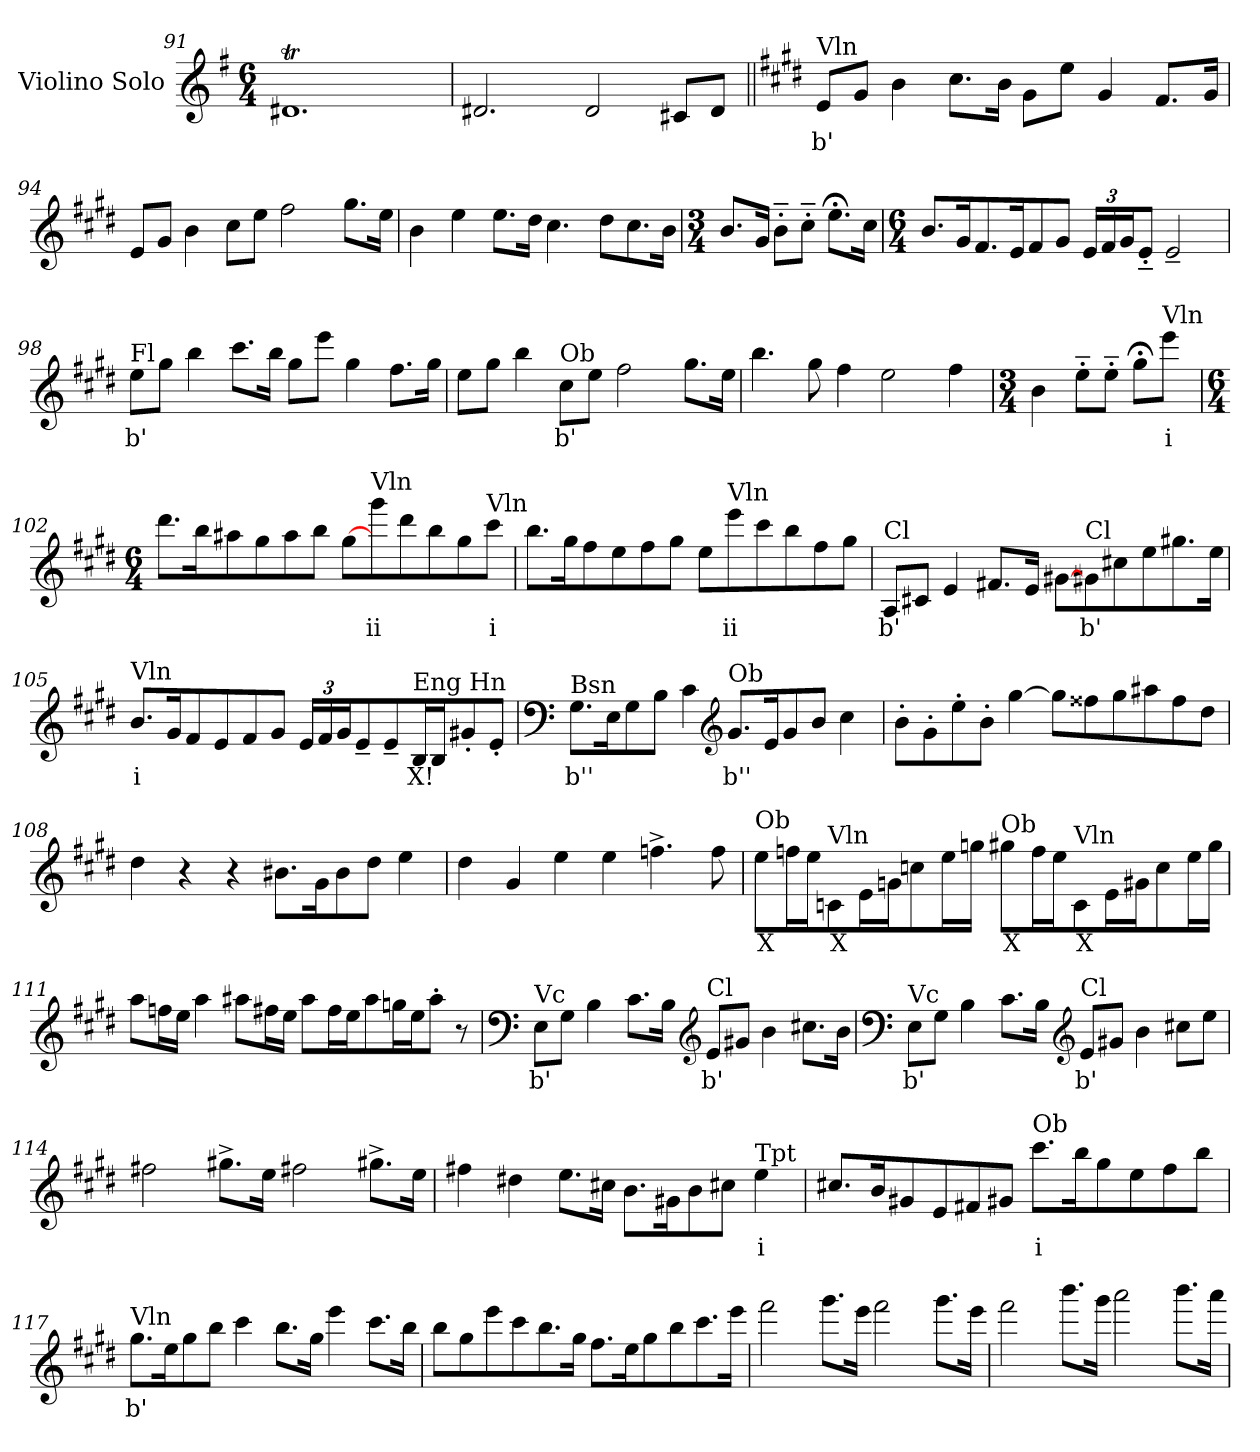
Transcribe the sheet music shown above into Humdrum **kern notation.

**kern	**text
*part1	*part1
*staff1	*staff1
*I"Violino Solo	*
*I'Vln. Solo	*
*clefG2	*
*k[f#]	*
*M6/4	*
=91	=91
1.d#Xt	.
=92	=92
2.d#X	.
2d#TTT	.
8c#X/L	.
8d#/J	.
=93||	=93||
*k[f#c#g#d#]	*
!LO:TX:a:t=Vln	!
!	!LO:LY:color=#FF0000
8e/L	b'
8g#/J	.
4b	.
8.cc#\L	.
16b\Jk	.
8g#\L	.
8ee\J	.
4g#	.
8.f#/L	.
16g#/Jk	.
=94	=94
8e/L	.
8g#/J	.
4b	.
8cc#\L	.
8ee\J	.
2ff#	.
8.gg#\L	.
16ee\Jk	.
=95	=95
4b	.
4ee	.
8.ee\L	.
16dd#\Jk	.
4.cc#	.
8dd#\L	.
8.cc#\	.
16b\Jk	.
=96	=96
*M3/4	*
8.b/L	.
16g#/Jk	.
8b'~\L	.
8cc#'~\J	.
8.ee;<\L	.
16cc#\Jk	.
=97	=97
*M6/4	*
8.b/L	.
16g#/K	.
8.f#/	.
16e/K	.
8f#/	.
8g#/J	.
*Xbrackettup	*
24e/LL	.
24f#/	.
24g#/J	.
8e'~/J	.
2e~	.
=98	=98
!LO:TX:a:t=Fl	!
!	!LO:LY:color=#FF0000
8ee\L	b'
8gg#\J	.
4bb	.
8.ccc#\L	.
16bb\Jk	.
8gg#\L	.
8eee\J	.
4gg#	.
8.ff#\L	.
16gg#\Jk	.
=99	=99
8ee\L	.
8gg#\J	.
4bb	.
!LO:TX:a:t=Ob	!
!	!LO:LY:color=#FF0000
8cc#\L	b'
8ee\J	.
2ff#	.
8.gg#\L	.
16ee\Jk	.
=100	=100
4.bb	.
8gg#	.
4ff#	.
2ee	.
4ff#	.
=101	=101
*M3/4	*
4b	.
8ee'~\L	.
8ee'~\J	.
8gg#;<\L	.
!LO:TX:a:t=Vln	!
!	!LO:LY:color=#FF0000
8eee\J	i
=102	=102
*M6/4	*
8.ddd#\L	.
16bb\K	.
8aa#X\	.
8gg#\	.
8aa#\	.
8bb\J	.
[8gg#\L	.
!LO:TX:a:t=Vln	!
!	!LO:LY:color=#FF0000
8ggg#\	ii
8ddd#\	.
8bb\	.
8gg#\	.
!LO:TX:a:t=Vln	!
!	!LO:LY:color=#FF0000
8ccc#\J	i
=103	=103
8.bb\L	.
16gg#\K	.
8ff#\	.
8ee\	.
8ff#\	.
8gg#\J	.
8ee\L	.
!LO:TX:a:t=Vln	!
!	!LO:LY:color=#FF0000
8eee\	ii
8ccc#\	.
8bb\	.
8ff#\	.
8gg#\J	.
=104	=104
!LO:TX:a:t=Cl	!
!	!LO:LY:color=#FF0000
8A/L	b'
8c#X/J	.
4e	.
8.f#X/L	.
16e/Jk	.
[8g#X\L	.
!LO:TX:a:t=Cl	!
!	!LO:LY:color=#FF0000
8g#X\	b'
8cc#X\	.
8ee\	.
8.gg#X\	.
16ee\Jk	.
=105	=105
!LO:TX:a:t=Vln	!
!	!LO:LY:color=#FF0000
8.b/L	i
16g#/K	.
8f#/	.
8e/	.
8f#/	.
8g#/J	.
24e/LL	.
24f#/	.
24g#/J	.
8e~/	.
8e~/	.
!LO:TX:a:t=Eng Hn	!
!	!LO:LY:color=#FF0000
16B/L	X!
16B/J	.
8g#X'/	.
8e'/J	.
=106	=106
*clefF4	*
!LO:TX:a:t=Bsn	!
!	!LO:LY:color=#FF0000
8.G#\L	b''
16E\K	.
8G#\	.
8B\J	.
4c#	.
*clefG2	*
!LO:TX:a:t=Ob	!
!	!LO:LY:color=#FF0000
8.g#/L	b''
16e/K	.
8g#/	.
8b/J	.
4cc#	.
=107	=107
8b'>\L	.
8g#'>\	.
8ee'>\	.
8b'>\J	.
[4gg#	.
8gg#\L]	.
8ff##X\	.
8gg#\	.
8aa#X\	.
8ff##\	.
8dd#\J	.
=108	=108
4dd#	.
4r	.
4r	.
8.b#X\L	.
16g#\K	.
8b#\	.
8dd#\J	.
4ee	.
=109	=109
4dd#	.
4g#	.
4ee	.
4ee	.
4.ffn^	.
8ff	.
=110	=110
!LO:TX:a:t=Ob	!
!	!LO:LY:color=#FF0000
8ee\L	X
16ffn\L	.
16ee\J	.
!LO:TX:a:t=Vln	!
!	!LO:LY:color=#FF0000
8cn\	X
16e\L	.
16gn\J	.
8ccn\	.
16ee\L	.
16ggn\JJ	.
!LO:TX:a:t=Ob	!
!	!LO:LY:color=#FF0000
8gg#X\L	X
16ff\L	.
16ee\J	.
!LO:TX:a:t=Vln	!
!	!LO:LY:color=#FF0000
8c\	X
16e\L	.
16g#X\J	.
8cc\	.
16ee\L	.
16gg#\JJ	.
=111	=111
8aa\L	.
16ffn\L	.
16ee\JJ	.
4aa	.
8aa#X\L	.
16ff#X\L	.
16ee\JJ	.
8aa#\L	.
16ff#\L	.
16ee\J	.
8aa#\	.
16ggn\L	.
16ee\J	.
8aa#'\J	.
8r	.
=112	=112
*clefF4	*
!LO:TX:a:t=Vc	!
!	!LO:LY:color=#FF0000
8E\L	b'
8G#\J	.
4B	.
8.c#\L	.
16B\Jk	.
*clefG2	*
!LO:TX:a:t=Cl	!
!	!LO:LY:color=#FF0000
8e/L	b'
8g#X/J	.
4b	.
8.cc#X\L	.
16b\Jk	.
=113	=113
*clefF4	*
!LO:TX:a:t=Vc	!
!	!LO:LY:color=#FF0000
8E\L	b'
8G#\J	.
4B	.
8.c#\L	.
16B\Jk	.
*clefG2	*
!LO:TX:a:t=Cl	!
!	!LO:LY:color=#FF0000
8e/L	b'
8g#X/J	.
4b	.
8cc#X\L	.
8ee\J	.
=114	=114
2ff#X	.
8.gg#X^\L	.
16ee\Jk	.
2ff#X	.
8.gg#X^\L	.
16ee\Jk	.
=115	=115
4ff#X	.
4dd#X	.
8.ee\L	.
16cc#X\Jk	.
8.b\L	.
16g#X\K	.
8b\	.
8cc#X\J	.
!LO:TX:a:t=Tpt	!
!	!LO:LY:color=#FF0000
4ee	i
=116	=116
8.cc#X/L	.
16b/K	.
8g#X/	.
8e/	.
8f#X/	.
8g#X/J	.
!LO:TX:a:t=Ob	!
!	!LO:LY:color=#FF0000
8.ccc#\L	i
16bb\K	.
8gg#\	.
8ee\	.
8ff#\	.
8bb\J	.
=117	=117
!LO:TX:a:t=Vln	!
!	!LO:LY:color=#FF0000
8.gg#\L	b'
16ee\K	.
8gg#\	.
8bb\J	.
4ccc#	.
8.bb\L	.
16gg#\Jk	.
4eee	.
8.ccc#\L	.
16bb\Jk	.
=118	=118
8bb\L	.
8gg#\	.
8eee\	.
8ccc#\	.
8.bb\	.
16gg#\Jk	.
8.ff#\L	.
16ee\K	.
8gg#\	.
8bb\	.
8.ccc#\	.
16eee\Jk	.
=119	=119
2fff#	.
8.ggg#\L	.
16eee\Jk	.
2fff#	.
8.ggg#\L	.
16eee\Jk	.
=120	=120
2fff#	.
8.bbb\L	.
16ggg#\Jk	.
2aaa	.
8.bbb\L	.
16aaa\Jk	.
=	=
*-	*-
